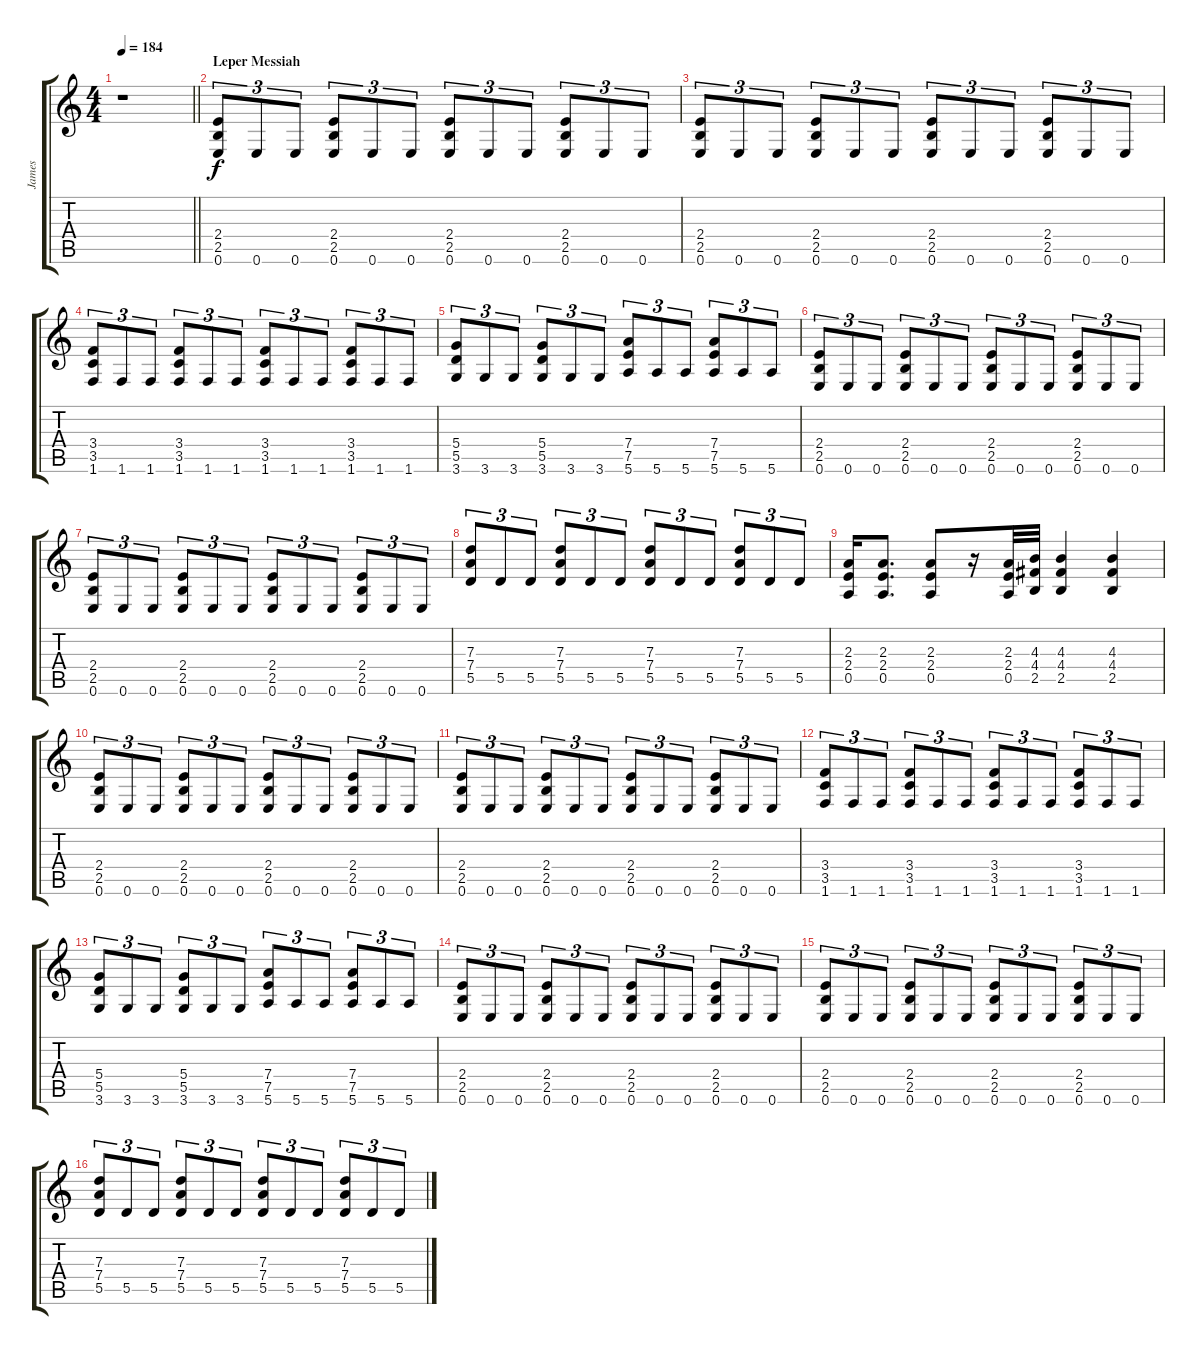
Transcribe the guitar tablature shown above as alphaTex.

\track ("James" "James") {instrument distortionguitar}
\staff {score tabs}
\tuning (E4 B3 G3 D3 A2 E2) {hide}
\ts (4 4)
\tempo 184
\clef g2
\barLineRight lightlight
\ks c
r.1{dy f instrument distortionguitar} |
\section ("" "Leper Messiah")
(2.4 2.5 0.6).8{tu (3 2)} 0.6.8{tu (3 2)} 0.6.8{tu (3 2)} (2.4 2.5 0.6).8{tu (3 2)} 0.6.8{tu (3 2)} 0.6.8{tu (3 2)} (2.4 2.5 0.6).8{tu (3 2)} 0.6.8{tu (3 2)} 0.6.8{tu (3 2)} (2.4 2.5 0.6).8{tu (3 2)} 0.6.8{tu (3 2)} 0.6.8{tu (3 2)} |
(2.4 2.5 0.6).8{tu (3 2)} 0.6.8{tu (3 2)} 0.6.8{tu (3 2)} (2.4 2.5 0.6).8{tu (3 2)} 0.6.8{tu (3 2)} 0.6.8{tu (3 2)} (2.4 2.5 0.6).8{tu (3 2)} 0.6.8{tu (3 2)} 0.6.8{tu (3 2)} (2.4 2.5 0.6).8{tu (3 2)} 0.6.8{tu (3 2)} 0.6.8{tu (3 2)} |
(3.4 3.5 1.6).8{tu (3 2)} 1.6.8{tu (3 2)} 1.6.8{tu (3 2)} (3.4 3.5 1.6).8{tu (3 2)} 1.6.8{tu (3 2)} 1.6.8{tu (3 2)} (3.4 3.5 1.6).8{tu (3 2)} 1.6.8{tu (3 2)} 1.6.8{tu (3 2)} (3.4 3.5 1.6).8{tu (3 2)} 1.6.8{tu (3 2)} 1.6.8{tu (3 2)} |
(5.4 5.5 3.6).8{tu (3 2)} 3.6.8{tu (3 2)} 3.6.8{tu (3 2)} (5.4 5.5 3.6).8{tu (3 2)} 3.6.8{tu (3 2)} 3.6.8{tu (3 2)} (7.4 7.5 5.6).8{tu (3 2)} 5.6.8{tu (3 2)} 5.6.8{tu (3 2)} (7.4 7.5 5.6).8{tu (3 2)} 5.6.8{tu (3 2)} 5.6.8{tu (3 2)} |
(2.4 2.5 0.6).8{tu (3 2)} 0.6.8{tu (3 2)} 0.6.8{tu (3 2)} (2.4 2.5 0.6).8{tu (3 2)} 0.6.8{tu (3 2)} 0.6.8{tu (3 2)} (2.4 2.5 0.6).8{tu (3 2)} 0.6.8{tu (3 2)} 0.6.8{tu (3 2)} (2.4 2.5 0.6).8{tu (3 2)} 0.6.8{tu (3 2)} 0.6.8{tu (3 2)} |
(2.4 2.5 0.6).8{tu (3 2)} 0.6.8{tu (3 2)} 0.6.8{tu (3 2)} (2.4 2.5 0.6).8{tu (3 2)} 0.6.8{tu (3 2)} 0.6.8{tu (3 2)} (2.4 2.5 0.6).8{tu (3 2)} 0.6.8{tu (3 2)} 0.6.8{tu (3 2)} (2.4 2.5 0.6).8{tu (3 2)} 0.6.8{tu (3 2)} 0.6.8{tu (3 2)} |
(7.3 7.4 5.5).8{tu (3 2)} 5.5.8{tu (3 2)} 5.5.8{tu (3 2)} (7.3 7.4 5.5).8{tu (3 2)} 5.5.8{tu (3 2)} 5.5.8{tu (3 2)} (7.3 7.4 5.5).8{tu (3 2)} 5.5.8{tu (3 2)} 5.5.8{tu (3 2)} (7.3 7.4 5.5).8{tu (3 2)} 5.5.8{tu (3 2)} 5.5.8{tu (3 2)} |
(2.3 2.4 0.5).16 (2.3 2.4 0.5).8{d} (2.3 2.4 0.5).8 r.16 (2.3 2.4 0.5).32 (4.3 4.4 2.5).32 (4.3 4.4 2.5).4 (4.3 4.4 2.5).4 |
(2.4 2.5 0.6).8{tu (3 2)} 0.6.8{tu (3 2)} 0.6.8{tu (3 2)} (2.4 2.5 0.6).8{tu (3 2)} 0.6.8{tu (3 2)} 0.6.8{tu (3 2)} (2.4 2.5 0.6).8{tu (3 2)} 0.6.8{tu (3 2)} 0.6.8{tu (3 2)} (2.4 2.5 0.6).8{tu (3 2)} 0.6.8{tu (3 2)} 0.6.8{tu (3 2)} |
(2.4 2.5 0.6).8{tu (3 2)} 0.6.8{tu (3 2)} 0.6.8{tu (3 2)} (2.4 2.5 0.6).8{tu (3 2)} 0.6.8{tu (3 2)} 0.6.8{tu (3 2)} (2.4 2.5 0.6).8{tu (3 2)} 0.6.8{tu (3 2)} 0.6.8{tu (3 2)} (2.4 2.5 0.6).8{tu (3 2)} 0.6.8{tu (3 2)} 0.6.8{tu (3 2)} |
(3.4 3.5 1.6).8{tu (3 2)} 1.6.8{tu (3 2)} 1.6.8{tu (3 2)} (3.4 3.5 1.6).8{tu (3 2)} 1.6.8{tu (3 2)} 1.6.8{tu (3 2)} (3.4 3.5 1.6).8{tu (3 2)} 1.6.8{tu (3 2)} 1.6.8{tu (3 2)} (3.4 3.5 1.6).8{tu (3 2)} 1.6.8{tu (3 2)} 1.6.8{tu (3 2)} |
(5.4 5.5 3.6).8{tu (3 2)} 3.6.8{tu (3 2)} 3.6.8{tu (3 2)} (5.4 5.5 3.6).8{tu (3 2)} 3.6.8{tu (3 2)} 3.6.8{tu (3 2)} (7.4 7.5 5.6).8{tu (3 2)} 5.6.8{tu (3 2)} 5.6.8{tu (3 2)} (7.4 7.5 5.6).8{tu (3 2)} 5.6.8{tu (3 2)} 5.6.8{tu (3 2)} |
(2.4 2.5 0.6).8{tu (3 2)} 0.6.8{tu (3 2)} 0.6.8{tu (3 2)} (2.4 2.5 0.6).8{tu (3 2)} 0.6.8{tu (3 2)} 0.6.8{tu (3 2)} (2.4 2.5 0.6).8{tu (3 2)} 0.6.8{tu (3 2)} 0.6.8{tu (3 2)} (2.4 2.5 0.6).8{tu (3 2)} 0.6.8{tu (3 2)} 0.6.8{tu (3 2)} |
(2.4 2.5 0.6).8{tu (3 2)} 0.6.8{tu (3 2)} 0.6.8{tu (3 2)} (2.4 2.5 0.6).8{tu (3 2)} 0.6.8{tu (3 2)} 0.6.8{tu (3 2)} (2.4 2.5 0.6).8{tu (3 2)} 0.6.8{tu (3 2)} 0.6.8{tu (3 2)} (2.4 2.5 0.6).8{tu (3 2)} 0.6.8{tu (3 2)} 0.6.8{tu (3 2)} |
(7.3 7.4 5.5).8{tu (3 2)} 5.5.8{tu (3 2)} 5.5.8{tu (3 2)} (7.3 7.4 5.5).8{tu (3 2)} 5.5.8{tu (3 2)} 5.5.8{tu (3 2)} (7.3 7.4 5.5).8{tu (3 2)} 5.5.8{tu (3 2)} 5.5.8{tu (3 2)} (7.3 7.4 5.5).8{tu (3 2)} 5.5.8{tu (3 2)} 5.5.8{tu (3 2)}
